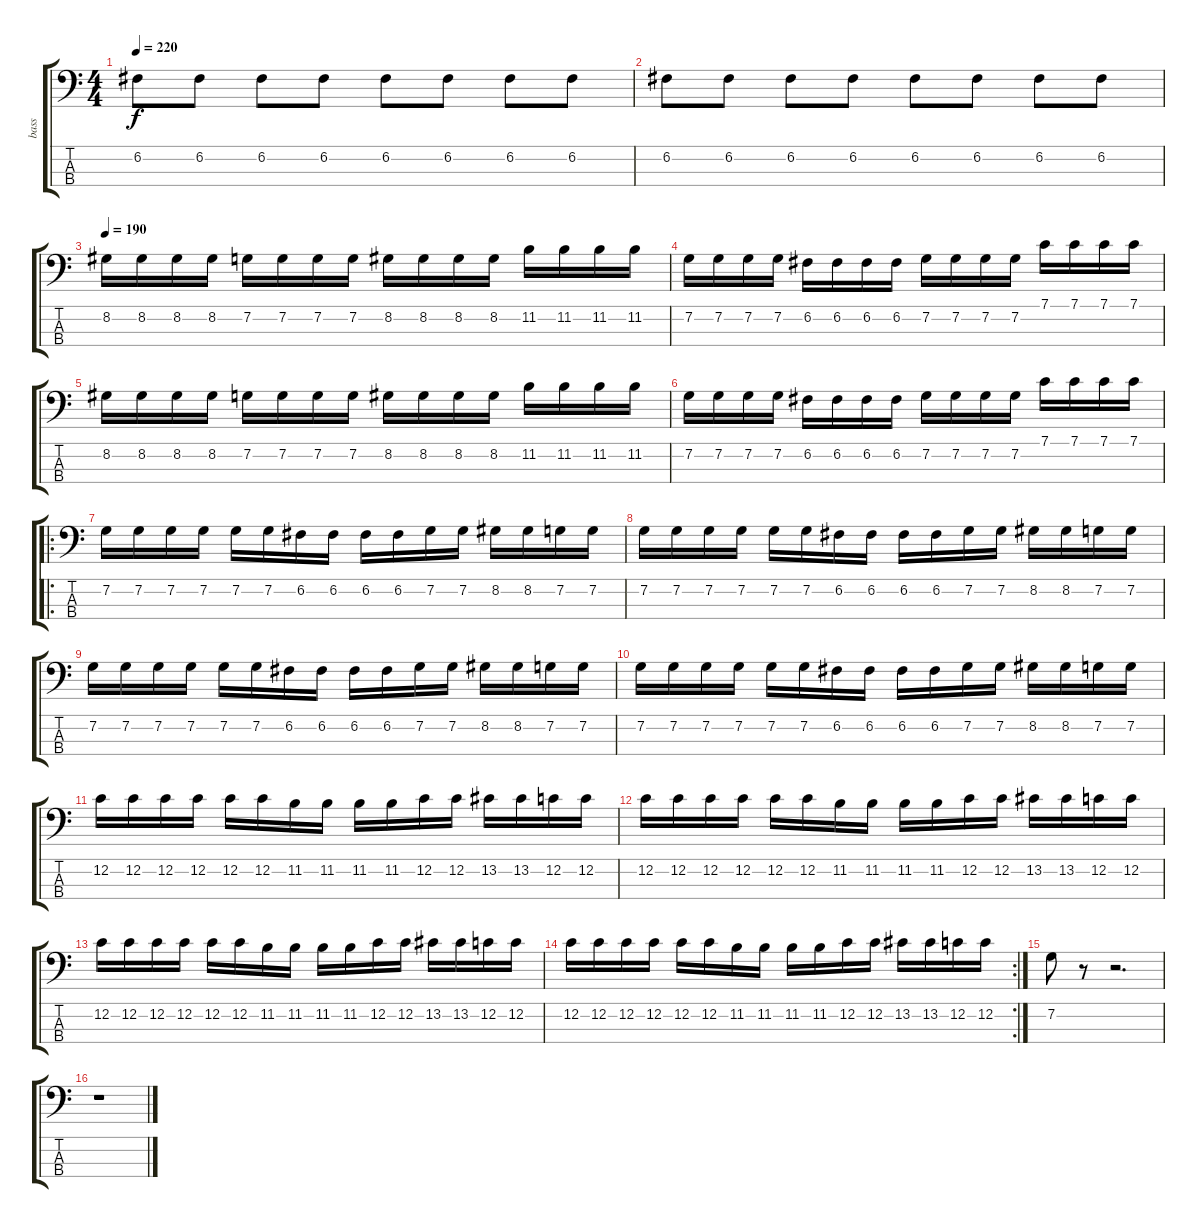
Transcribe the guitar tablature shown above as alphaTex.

\track ("bass" "bass") {instrument electricbasspick}
\staff {score tabs}
\tuning (F2 C2 G1 C1) {hide}
\ts (4 4)
\tempo 220
\clef f4
\ks c
6.2.8{dy f} 6.2.8 6.2.8 6.2.8 6.2.8 6.2.8 6.2.8 6.2.8 |
6.2.8 6.2.8 6.2.8 6.2.8 6.2.8 6.2.8 6.2.8 6.2.8 |
\tempo 190
8.2.16 8.2.16 8.2.16 8.2.16 7.2.16 7.2.16 7.2.16 7.2.16 8.2.16 8.2.16 8.2.16 8.2.16 11.2.16 11.2.16 11.2.16 11.2.16 |
7.2.16 7.2.16 7.2.16 7.2.16 6.2.16 6.2.16 6.2.16 6.2.16 7.2.16 7.2.16 7.2.16 7.2.16 7.1.16 7.1.16 7.1.16 7.1.16 |
8.2.16 8.2.16 8.2.16 8.2.16 7.2.16 7.2.16 7.2.16 7.2.16 8.2.16 8.2.16 8.2.16 8.2.16 11.2.16 11.2.16 11.2.16 11.2.16 |
7.2.16 7.2.16 7.2.16 7.2.16 6.2.16 6.2.16 6.2.16 6.2.16 7.2.16 7.2.16 7.2.16 7.2.16 7.1.16 7.1.16 7.1.16 7.1.16 |
\ro
7.2.16 7.2.16 7.2.16 7.2.16 7.2.16 7.2.16 6.2.16 6.2.16 6.2.16 6.2.16 7.2.16 7.2.16 8.2.16 8.2.16 7.2.16 7.2.16 |
7.2.16 7.2.16 7.2.16 7.2.16 7.2.16 7.2.16 6.2.16 6.2.16 6.2.16 6.2.16 7.2.16 7.2.16 8.2.16 8.2.16 7.2.16 7.2.16 |
7.2.16 7.2.16 7.2.16 7.2.16 7.2.16 7.2.16 6.2.16 6.2.16 6.2.16 6.2.16 7.2.16 7.2.16 8.2.16 8.2.16 7.2.16 7.2.16 |
7.2.16 7.2.16 7.2.16 7.2.16 7.2.16 7.2.16 6.2.16 6.2.16 6.2.16 6.2.16 7.2.16 7.2.16 8.2.16 8.2.16 7.2.16 7.2.16 |
12.2.16 12.2.16 12.2.16 12.2.16 12.2.16 12.2.16 11.2.16 11.2.16 11.2.16 11.2.16 12.2.16 12.2.16 13.2.16 13.2.16 12.2.16 12.2.16 |
12.2.16 12.2.16 12.2.16 12.2.16 12.2.16 12.2.16 11.2.16 11.2.16 11.2.16 11.2.16 12.2.16 12.2.16 13.2.16 13.2.16 12.2.16 12.2.16 |
12.2.16 12.2.16 12.2.16 12.2.16 12.2.16 12.2.16 11.2.16 11.2.16 11.2.16 11.2.16 12.2.16 12.2.16 13.2.16 13.2.16 12.2.16 12.2.16 |
\rc 2
12.2.16 12.2.16 12.2.16 12.2.16 12.2.16 12.2.16 11.2.16 11.2.16 11.2.16 11.2.16 12.2.16 12.2.16 13.2.16 13.2.16 12.2.16 12.2.16 |
7.2.8 r.8 r.2{d} |
r.1
